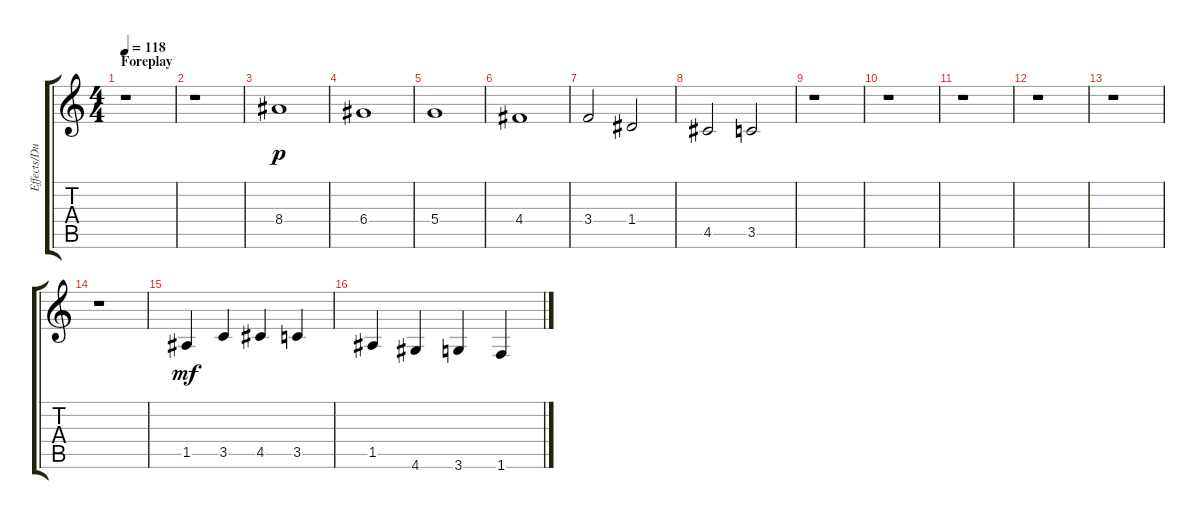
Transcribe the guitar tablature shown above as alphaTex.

\track ("Effects/Dubs" "Effects/Du") {instrument overdrivenguitar}
\staff {score tabs}
\tuning (E4 B3 G3 D3 A2 E2) {hide}
\ts (4 4)
\section ("" "Foreplay")
\tempo 118
\tempo 180
\tempo 118
\clef g2
\ks c
r.1{dy p instrument drawbarorgan} |
r.1 |
8.4.1 |
6.4.1 |
5.4.1 |
4.4.1 |
3.4.2 1.4.2 |
4.5.2 3.5.2 |
r.1 |
r.1 |
r.1 |
r.1 |
r.1 |
r.1 |
1.5.4{dy mf} 3.5.4 4.5.4 3.5.4 |
1.5.4 4.6.4 3.6.4 1.6.4
